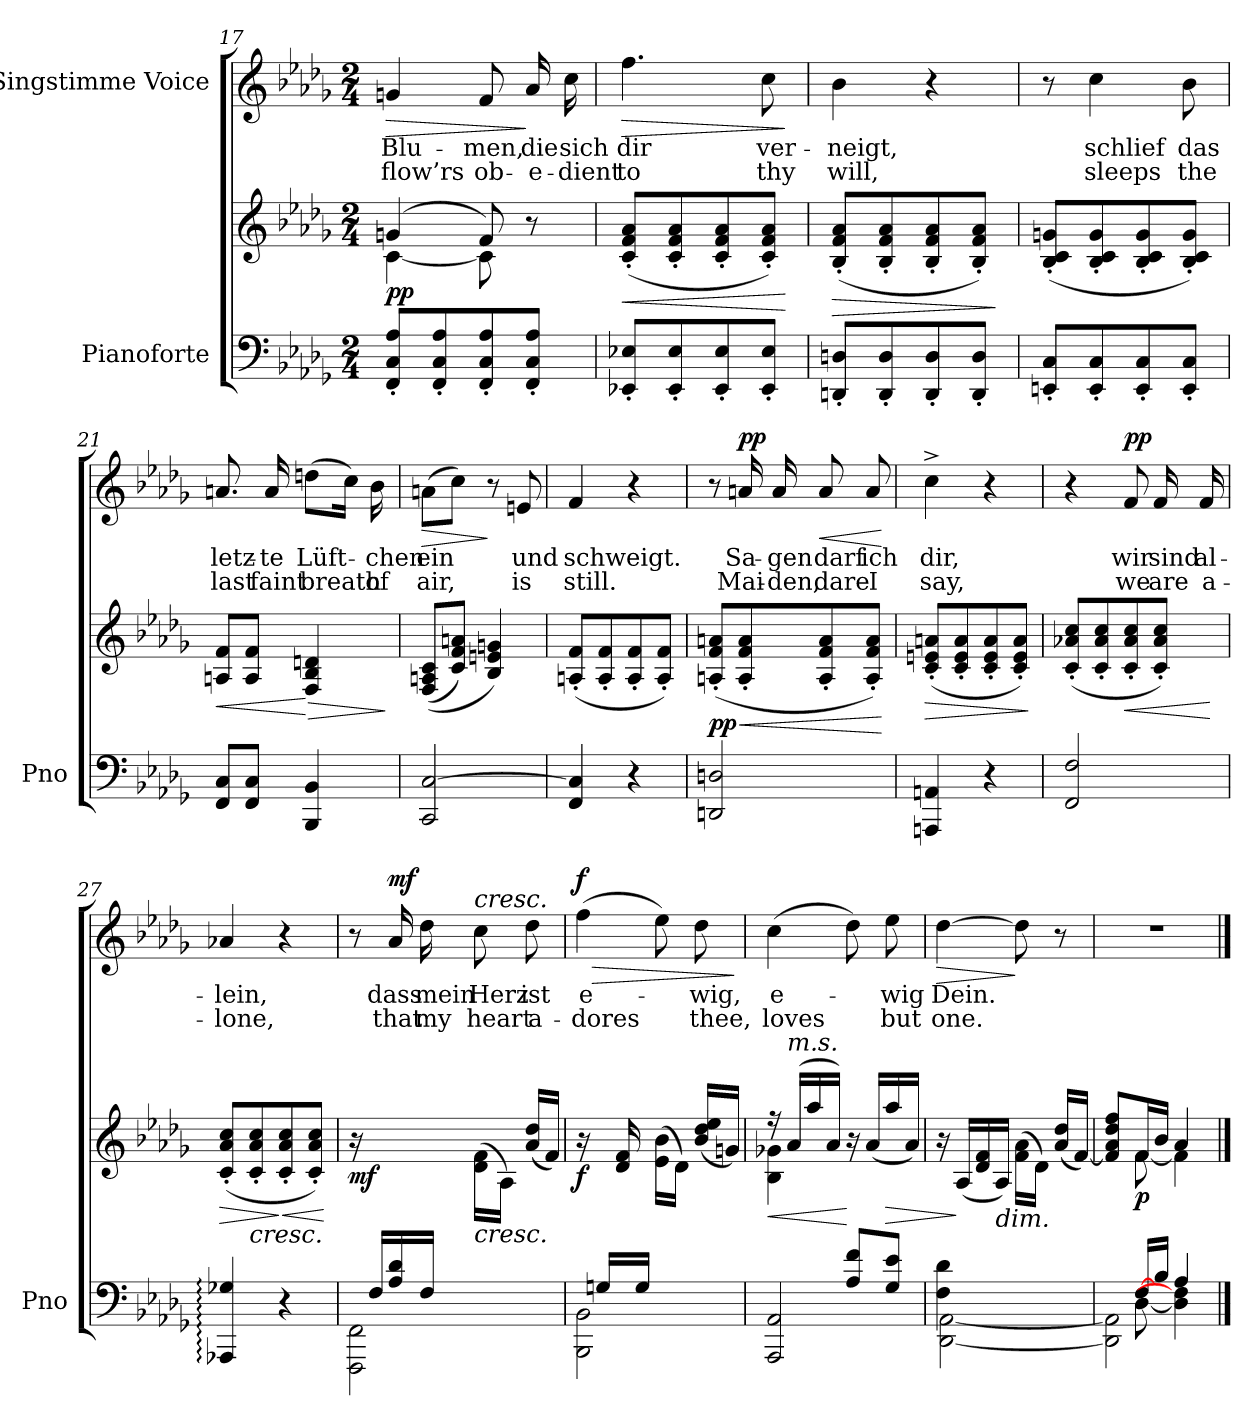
**kern	**kern	**dynam	**kern	**text	**text	**dynam
*part2	*part2	*part2	*part1	*part1	*part1	*part1
*staff3	*staff2	*staff2/3	*staff1	*staff1	*staff1	*staff1
*I"Pianoforte	*	*	*I"Singstimme Voice	*	*	*
*I'Pno	*	*	*	*	*	*
*clefF4	*clefG2	*	*clefG2	*	*	*
*k[b-e-a-d-g-]	*k[b-e-a-d-g-]	*	*k[b-e-a-d-g-]	*	*	*
*M2/4	*M2/4	*	*M2/4	*	*	*
=17	=17	=17	=17	=17	=17	=17
*	*^	*	*	*	*	*
!	!	!	!LO:DY:b	!	!LO:LY:b	!LO:LY:b	!LO:HP:b
8FF/' 8C/' 8A-/'L	(4gn/	[4c\	pp	4gn/	Blu-	flow’rs	>
8FF/' 8C/' 8A-/'	.	.	.	.	.	.	.
!	!	!	!	!	!LO:LY:b	!LO:LY:b	!
8FF/' 8C/' 8A-/'	8f/)	8c\]	.	8f/	-men,	ob-	.
!	!	!	!	!	!LO:LY:b	!LO:LY:b	!
8FF/' 8C/' 8A-/'J	8r	8ryy	.	16a-/	die	-e-	]
!	!	!	!	!	!LO:LY:b	!LO:LY:b	!
.	.	.	.	16cc\	sich	-dient	.
*	*v	*v	*	*	*	*	*
=18	=18	=18	=18	=18	=18	=18
!	!	!LO:HP:b	!	!LO:LY:b	!LO:LY:b	!LO:HP:b
8EE-X/' 8E-X/'L	(8c/' 8f/' 8a-/'L	<	4.ff\	dir	to	>
8EE-/' 8E-/'	8c/' 8f/' 8a-/'	.	.	.	.	.
8EE-/' 8E-/'	8c/' 8f/' 8a-/'	.	.	.	.	.
!	!	!	!	!LO:LY:b	!LO:LY:b	!
8EE-/' 8E-/'J	8c/' 8f/' 8a-/'J)	.	8cc\	ver-	thy	.
.	.	[	.	.	.	]
=19	=19	=19	=19	=19	=19	=19
!	!	!LO:HP:b	!	!LO:LY:b	!LO:LY:b	!
8DDn/' 8Dn/'L	(8B-/' 8f/' 8a-/'L	>	4b-\	-neigt,	will,	.
8DD/' 8D/'	8B-/' 8f/' 8a-/'	.	.	.	.	.
8DD/' 8D/'	8B-/' 8f/' 8a-/'	.	4r	.	.	.
8DD/' 8D/'J	8B-/' 8f/' 8a-/'J)	.	.	.	.	.
.	.	]	.	.	.	.
=20	=20	=20	=20	=20	=20	=20
8EEn/' 8C/'L	(8B-/' 8c/' 8gn/'L	.	8r	.	.	.
!	!	!	!	!LO:LY:b	!LO:LY:b	!
8EE/' 8C/'	8B-/' 8c/' 8g/'	.	4cc\	schlief	sleeps	.
8EE/' 8C/'	8B-/' 8c/' 8g/'	.	.	.	.	.
!	!	!	!	!LO:LY:b	!LO:LY:b	!
8EE/' 8C/'J	8B-/' 8c/' 8g/'J)	.	8b-\	das	the	.
!!LO:LB:g=z
=21	=21	=21	=21	=21	=21	=21
!	!	!LO:HP:b	!	!LO:LY:b	!LO:LY:b	!
8FF/ 8C/L	8An/ 8f/L	<	8.an/	letz-	last	.
8FF/ 8C/J	8A/ 8f/J	.	.	.	.	.
!	!	!	!	!LO:LY:b	!LO:LY:b	!
.	.	.	16a/	-te	faint	.
!	!	!LO:HP:n=1:b	!	!LO:LY:b	!LO:LY:b	!
4BBB-/ 4BB-/	4F/ 4B-/ 4dn/	[ >	(8ddn\L	Lüft-	breath	.
.	.	.	16cc\Jk)	.	.	.
!	!	!	!	!LO:LY:b	!LO:LY:b	!
.	.	.	16b-\	-chen	of	.
.	.	]	.	.	.	.
=22	=22	=22	=22	=22	=22	=22
!	!	!	!	!LO:LY:b	!LO:LY:b	!LO:HP:b
2CC/ [2C/	((>8F/ 8An/ 8c/L	.	(8an\L	ein	air,	>
.	8c/ 8f/ 8an/J)	.	8cc\J)	.	.	.
.	4B-/ 4en/ 4gn/)	.	8r	.	.	]
!	!	!	!	!LO:LY:b	!LO:LY:b	!
.	.	.	8en/	und	is	.
=23	=23	=23	=23	=23	=23	=23
!	!	!	!	!LO:LY:b	!LO:LY:b	!
4FF/ 4C/]	(8An/' 8f/'L	.	4f/	schweigt.	still.	.
.	8A/' 8f/'	.	.	.	.	.
4r	8A/' 8f/'	.	4r	.	.	.
.	8A/' 8f/'J)	.	.	.	.	.
=24	=24	=24	=24	=24	=24	=24
!	!	!LO:HP:b	!	!	!	!
!	!	!LO:DY:n=1:b	!	!	!	!
2DDn/ 2Dn/	(8An/' 8f/' 8an/'L	< pp	8r	.	.	.
!	!	!	!	!LO:LY:b	!LO:LY:b	!LO:DY:a
.	8A/' 8f/' 8a/'	.	16an/	Sa-	Mai-	pp
!	!	!	!	!LO:LY:b	!LO:LY:b	!
.	.	.	16a/	-gen	-den,	.
!	!	!	!	!LO:LY:b	!LO:LY:b	!LO:HP:b
.	8A/' 8f/' 8a/'	.	8a/	darf	dare	<
!	!	!	!	!LO:LY:b	!LO:LY:b	!
.	8A/' 8f/' 8a/'J)	.	8a/	ich	I	.
.	.	[	.	.	.	[
!!LO:LB:g=z
=25	=25	=25	=25	=25	=25	=25
!	!	!LO:HP:b	!	!LO:LY:b	!LO:LY:b	!
4AAAn/ 4AAn/	(8c/' 8en/' 8an/'L	>	4cc^\	dir,	say,	.
.	8c/' 8e/' 8a/'	.	.	.	.	.
4r	8c/' 8e/' 8a/'	.	4r	.	.	.
.	8c/' 8e/' 8a/'J)	.	.	.	.	.
.	.	]	.	.	.	.
=26	=26	=26	=26	=26	=26	=26
2FF/ 2F/	(8c/' 8a-X/' 8cc/'L	.	4r	.	.	.
.	8c/' 8a-/' 8cc/'	.	.	.	.	.
!	!	!LO:HP:b	!	!LO:LY:b	!LO:LY:b	!LO:DY:a
.	8c/' 8a-/' 8cc/'	<	8f/	wir	we	pp
!	!	!	!	!LO:LY:b	!LO:LY:b	!
.	8c/' 8a-/' 8cc/'J)	.	16f/	sind	are	.
!	!	!	!	!LO:LY:b	!LO:LY:b	!
.	.	.	16f/	al-	a-	.
.	.	[	.	.	.	.
=27	=27	=27	=27	=27	=27	=27
!	!	!LO:HP:b	!	!LO:LY:b	!LO:LY:b	!
4AAA-X/: 4G-X/:	(8c/' 8a-/' 8cc/'L	>	4a-X/	-lein,	-lone,	.
!	!LO:TX:b:i:t=cresc.	!	!	!	!	!
.	8c/' 8a-/' 8cc/'	.	.	.	.	.
!	!	!LO:HP:n=1:b	!	!	!	!
4r	8c/' 8a-/' 8cc/'	] <	4r	.	.	.
.	8c/' 8a-/' 8cc/'J)	.	.	.	.	.
.	.	[	.	.	.	.
=28	=28	=28	=28	=28	=28	=28
*^	*	*	*	*	*	*
!	!	!	!LO:DY:b	!	!	!	!
16ryy	2FFF\ 2FF\	16r	mf	8r	.	.	.
16F/LL	.	8.ryy	.	.	.	.	.
!	!	!	!	!	!LO:LY:b	!LO:LY:b	!LO:DY:a
16A-/ 16d-/	.	.	.	16a-/	dass	that	mf
!	!	!	!	!	!LO:LY:b	!LO:LY:b	!
16F/JJ	.	.	.	16dd-\	mein	my	.
!	!	!	!	!LO:TX:a:i:t=cresc.	!	!	!
!	!	!LO:TX:b:i:t=cresc.	!	!	!	!	!
!	!	!	!	!	!LO:LY:b	!LO:LY:b	!
4ryy	.	(16d-\ 16f\LL	.	8cc\	Herz	heart	.
.	.	16A-\JJ)	.	.	.	.	.
!	!	!	!	!	!LO:LY:b	!LO:LY:b	!
.	.	(16a-/ 16dd-/LL	.	8dd-\	ist	a-	.
.	.	16f/JJ)	.	.	.	.	.
!!LO:LB:g=z
=29	=29	=29	=29	=29	=29	=29	=29
!	!	!	!LO:DY:b	!	!LO:LY:b	!LO:LY:b	!LO:HP:b
!	!	!	!	!	!	!	!LO:DY:n=1:a
16ryy	2BBB-\ 2BB-\	16r	f	(4ff\	e-	-dores	> f
16Gn/LL	.	16ryy	.	.	.	.	.
16ryy	.	16d-/ 16f/	.	.	.	.	.
16G/JJ	.	16ryy	.	.	.	.	.
4ryy	.	(16e-\ 16b-\LL	.	8ee-\)	.	.	.
.	.	16d-\JJ)	.	.	.	.	.
!	!	!	!	!	!LO:LY:b	!LO:LY:b	!
.	.	(16b-/ 16dd-/ 16ee-/LL	.	8dd-\	-wig,	thee,	.
.	.	16gn/JJ)	.	.	.	.	.
*v	*v	*	*	*	*	*	*
.	.	.	.	.	.	]
=30	=30	=30	=30	=30	=30	=30
*^	*	*	*	*	*	*
!	!	!	!LO:HP:b	!	!LO:LY:b	!LO:LY:b	!
*	*	*^	*	*	*	*	*
4ryy	2AAA-/ 2AA-/	16r	(<4B-\ 4g-X\	<	(4cc\	e-	loves	.
!	!	!LO:TX:a:i:t=m.s.	!	!	!	!	!	!
.	.	(>16a-/LL	.	.	.	.	.	.
.	.	16aa-/	.	.	.	.	.	.
.	.	16a-/JJ)	.	.	.	.	.	.
8A-/ 8f/L	.	16r	4ryy	[	8dd-\)	.	.	.
.	.	(>16a-/LL	.	.	.	.	.	.
!	!	!	!	!LO:HP:b	!	!LO:LY:b	!LO:LY:b	!
8G-/ 8e-/J	.	16aa-/	.	>	8ee-\	-wig	but	.
.	.	16a-/JJ)	.	.	.	.	.	.
=31	=31	=31	=31	=31	=31	=31	=31	=31
!	!	!	!	!	!	!LO:LY:b	!LO:LY:b	!LO:HP:b
4F\ 4d-\)	[2DD-\ [<2AA-\	16r	4ryy	.	[4dd-\	Dein.	one.	>
.	.	(<16A-/LL	.	]	.	.	.	.
.	.	16d-/ 16f/	.	.	.	.	.	.
!	!	!LO:TX:b:i:t=dim.	!	!	!	!	!	!
.	.	16A-/JJ)	.	.	.	.	.	.
4ryy	.	(16f\ 16a-\LL	4ryy	.	8dd-\]	.	.	]
.	.	16d-\JJ)	.	.	.	.	.	.
.	.	(16a-/ 16dd-/LL	.	.	8r	.	.	.
.	.	[16f/JJ)	.	.	.	.	.	.
=32	=32	=32	=32	=32	=32	=32	=32	=32
*	*^	*	*	*	*	*	*	*
2DD-\] 2AA-\]	8ryy	8ryy	8f/] 8a-/ 8dd-/ 8ff/L	8ryy	.	2r	.	.	.
!	!	!	!	!	!LO:DY:b	!	!	!	!
.	[8D-\	[<16F/LL	16f/L	[8f\	p	.	.	.	.
.	.	16B-/JJ	16b-/JJ	.	.	.	.	.	.
.	4D-\] 4F\]	4A-/	4a-/	4f\]	.	.	.	.	.
*v	*v	*v	*	*	*	*	*	*	*
*	*v	*v	*	*	*	*	*
==	==	==	==	==	==	==
*-	*-	*-	*-	*-	*-	*-
